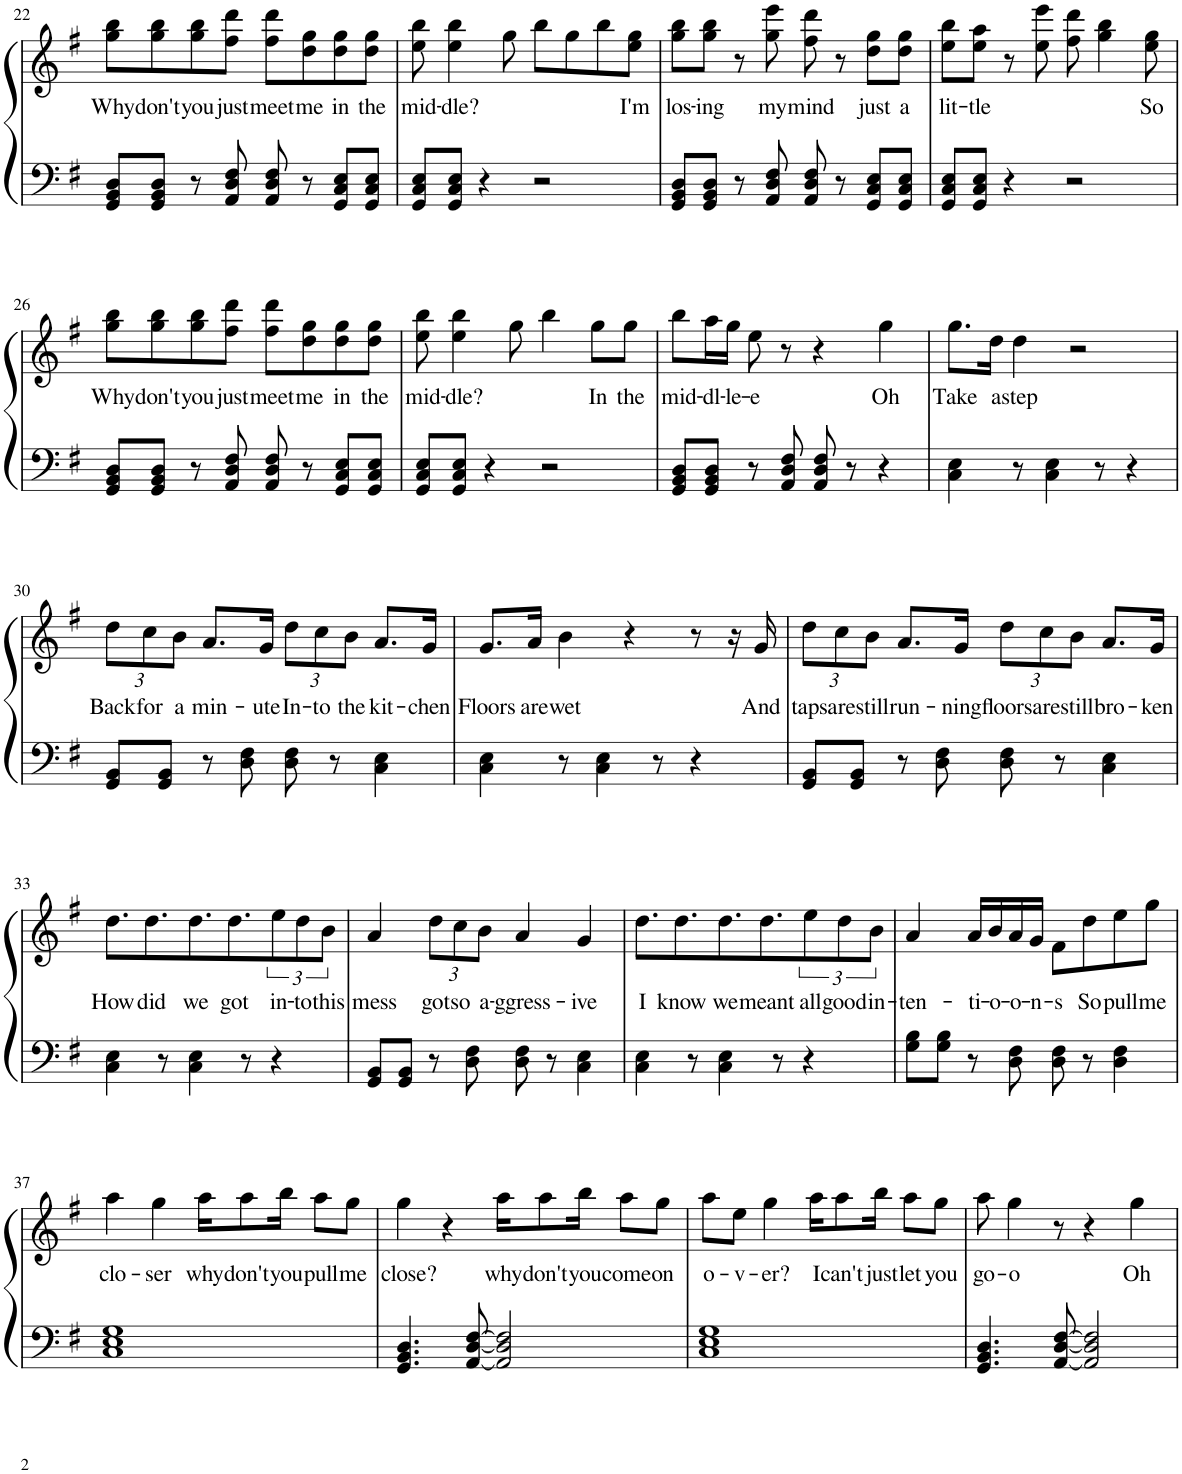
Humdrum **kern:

**kern	**kern	**text
*part1	*part1	*part1
*staff2	*staff1	*staff1
*I"Piano	*	*
*I'Pno.	*	*
!!LO:PB:g=z
*clefF4	*clefG2	*
*k[f#]	*k[f#]	*
*M4/4	*M4/4	*
=22	=22	=22
!	!	!LO:LY:b
8GG/ 8BB/ 8D/L	8gg\ 8bb\L	Why
!	!	!LO:LY:b
8GG/ 8BB/ 8D/J	8gg\ 8bb\	don't
!	!	!LO:LY:b
8r	8gg\ 8bb\	you
!	!	!LO:LY:b
8AA/ 8D/ 8F#/	8ff#\ 8ddd\J	just
!	!	!LO:LY:b
8AA/ 8D/ 8F#/	8ff#\ 8ddd\L	meet
!	!	!LO:LY:b
8r	8dd\ 8gg\	me
!	!	!LO:LY:b
8GG/ 8C/ 8E/L	8dd\ 8gg\	in
!	!	!LO:LY:b
8GG/ 8C/ 8E/J	8dd\ 8gg\J	the
=23	=23	=23
!	!	!LO:LY:b
8GG/ 8C/ 8E/L	8ee\ 8bb\	mid-
!	!	!LO:LY:b
8GG/ 8C/ 8E/J	4ee\ 4bb\	-dle?
4r	.	.
.	8gg\	.
2r	8bb\L	.
.	8gg\	.
.	8bb\	.
!	!	!LO:LY:b
.	8ee\ 8gg\J	I'm
=24	=24	=24
!	!	!LO:LY:b
8GG/ 8BB/ 8D/L	8gg\ 8bb\L	los-
!	!	!LO:LY:b
8GG/ 8BB/ 8D/J	8gg\ 8bb\J	-ing
8r	8r	.
!	!	!LO:LY:b
8AA/ 8D/ 8F#/	8gg\ 8eee\	my
!	!	!LO:LY:b
8AA/ 8D/ 8F#/	8ff#\ 8ddd\	mind
8r	8r	.
!	!	!LO:LY:b
8GG/ 8C/ 8E/L	8dd\ 8gg\L	just
!	!	!LO:LY:b
8GG/ 8C/ 8E/J	8dd\ 8gg\J	a
=25	=25	=25
!	!	!LO:LY:b
8GG/ 8C/ 8E/L	8ee\ 8bb\L	lit-
!	!	!LO:LY:b
8GG/ 8C/ 8E/J	8ee\ 8aa\J	-tle
4r	8r	.
.	8ee\ 8eee\	.
2r	8ff#\ 8ddd\	.
.	4gg\ 4bb\	.
!	!	!LO:LY:b
.	8ee\ 8gg\	So
!!LO:LB:g=z
=26	=26	=26
!	!	!LO:LY:b
8GG/ 8BB/ 8D/L	8gg\ 8bb\L	Why
!	!	!LO:LY:b
8GG/ 8BB/ 8D/J	8gg\ 8bb\	don't
!	!	!LO:LY:b
8r	8gg\ 8bb\	you
!	!	!LO:LY:b
8AA/ 8D/ 8F#/	8ff#\ 8ddd\J	just
!	!	!LO:LY:b
8AA/ 8D/ 8F#/	8ff#\ 8ddd\L	meet
!	!	!LO:LY:b
8r	8dd\ 8gg\	me
!	!	!LO:LY:b
8GG/ 8C/ 8E/L	8dd\ 8gg\	in
!	!	!LO:LY:b
8GG/ 8C/ 8E/J	8dd\ 8gg\J	the
=27	=27	=27
!	!	!LO:LY:b
8GG/ 8C/ 8E/L	8ee\ 8bb\	mid-
!	!	!LO:LY:b
8GG/ 8C/ 8E/J	4ee\ 4bb\	-dle?
4r	.	.
.	8gg\	.
2r	4bb\	.
!	!	!LO:LY:b
.	8gg\L	In
!	!	!LO:LY:b
.	8gg\J	the
=28	=28	=28
!	!	!LO:LY:b
8GG/ 8BB/ 8D/L	8bb\L	mid-
!	!	!LO:LY:b
8GG/ 8BB/ 8D/J	16aa\L	-dl-
!	!	!LO:LY:b
.	16gg\JJ	-le-
!	!	!LO:LY:b
8r	8ee\	-e
8AA/ 8D/ 8F#/	8r	.
8AA/ 8D/ 8F#/	4r	.
8r	.	.
!	!	!LO:LY:b
4r	4gg\	Oh
=29	=29	=29
!	!	!LO:LY:b
4C\ 4E\	8.gg\L	Take
!	!	!LO:LY:b
.	16dd\Jk	a
!	!	!LO:LY:b
8r	4dd\	step
4C\ 4E\	.	.
.	2r	.
8r	.	.
4r	.	.
!!LO:LB:g=z
=30	=30	=30
*	*Xbrackettup	*
!	!	!LO:LY:b
8GG/ 8BB/L	12dd\L	Back
!	!	!LO:LY:b
.	12cc\	for
8GG/ 8BB/J	.	.
!	!	!LO:LY:b
.	12b\J	a
!	!	!LO:LY:b
8r	8.a/L	min-
8D\ 8F#\	.	.
!	!	!LO:LY:b
.	16g/Jk	-ute
!	!	!LO:LY:b
8D\ 8F#\	12dd\L	In-
!	!	!LO:LY:b
.	12cc\	-to
8r	.	.
!	!	!LO:LY:b
.	12b\J	the
!	!	!LO:LY:b
4C\ 4E\	8.a/L	kit-
!	!	!LO:LY:b
.	16g/Jk	-chen
=31	=31	=31
!	!	!LO:LY:b
4C\ 4E\	8.g/L	Floors
!	!	!LO:LY:b
.	16a/Jk	are
!	!	!LO:LY:b
8r	4b\	wet
4C\ 4E\	.	.
.	4r	.
8r	.	.
4r	8r	.
.	16r	.
!	!	!LO:LY:b
.	16g/	And
=32	=32	=32
!	!	!LO:LY:b
8GG/ 8BB/L	12dd\L	taps
!	!	!LO:LY:b
.	12cc\	are
8GG/ 8BB/J	.	.
!	!	!LO:LY:b
.	12b\J	still
!	!	!LO:LY:b
8r	8.a/L	run-
8D\ 8F#\	.	.
!	!	!LO:LY:b
.	16g/Jk	-ning
!	!	!LO:LY:b
8D\ 8F#\	12dd\L	floors
!	!	!LO:LY:b
.	12cc\	are
8r	.	.
!	!	!LO:LY:b
.	12b\J	still
!	!	!LO:LY:b
4C\ 4E\	8.a/L	bro-
!	!	!LO:LY:b
.	16g/Jk	-ken
!!LO:LB:g=z
=33	=33	=33
!	!	!LO:LY:b
4C\ 4E\	8.dd\L	How
!	!	!LO:LY:b
.	8.dd\	did
8r	.	.
!	!	!LO:LY:b
4C\ 4E\	8.dd\	we
!	!	!LO:LY:b
.	8.dd\	got
8r	.	.
*	*brackettup	*
!	!	!LO:LY:b
4r	12ee\	in-
!	!	!LO:LY:b
.	12dd\	-to
!	!	!LO:LY:b
.	12b\J	this
=34	=34	=34
!	!	!LO:LY:b
8GG/ 8BB/L	4a/	mess
8GG/ 8BB/J	.	.
*	*Xbrackettup	*
!	!	!LO:LY:b
8r	12dd\L	got
!	!	!LO:LY:b
.	12cc\	so
8D\ 8F#\	.	.
!	!	!LO:LY:b
.	12b\J	a-
!	!	!LO:LY:b
8D\ 8F#\	4a/	-ggress-
8r	.	.
!	!	!LO:LY:b
4C\ 4E\	4g/	-ive
=35	=35	=35
!	!	!LO:LY:b
4C\ 4E\	8.dd\L	I
!	!	!LO:LY:b
.	8.dd\	know
8r	.	.
!	!	!LO:LY:b
4C\ 4E\	8.dd\	we
!	!	!LO:LY:b
.	8.dd\	meant
8r	.	.
*	*brackettup	*
!	!	!LO:LY:b
4r	12ee\	all
!	!	!LO:LY:b
.	12dd\	good
!	!	!LO:LY:b
.	12b\J	in-
=36	=36	=36
!	!	!LO:LY:b
8G\ 8B\L	4a/	-ten-
8G\ 8B\J	.	.
!	!	!LO:LY:b
8r	16a/LL	-ti-
!	!	!LO:LY:b
.	16b/	-o-
!	!	!LO:LY:b
8D\ 8F#\	16a/	-o-
!	!	!LO:LY:b
.	16g/JJ	-n-
!	!	!LO:LY:b
8D\ 8F#\	8f#\L	-s
!	!	!LO:LY:b
8r	8dd\	So
!	!	!LO:LY:b
4D\ 4F#\	8ee\	pull
!	!	!LO:LY:b
.	8gg\J	me
!!LO:LB:g=z
=37	=37	=37
!	!	!LO:LY:b
1C 1E 1G	4aa\	clo-
!	!	!LO:LY:b
.	4gg\	-ser
!	!	!LO:LY:b
.	16aa\KL	why
!	!	!LO:LY:b
.	8aa\	don't
!	!	!LO:LY:b
.	16bb\Jk	you
!	!	!LO:LY:b
.	8aa\L	pull
!	!	!LO:LY:b
.	8gg\J	me
=38	=38	=38
!	!	!LO:LY:b
4.GG/ 4.BB/ 4.D/	4gg\	close?
.	4r	.
[8AA/ [8D/ [8F#/	.	.
!	!	!LO:LY:b
2AA/] 2D/] 2F#/]	16aa\KL	why
!	!	!LO:LY:b
.	8aa\	don't
!	!	!LO:LY:b
.	16bb\Jk	you
!	!	!LO:LY:b
.	8aa\L	come
!	!	!LO:LY:b
.	8gg\J	on
=39	=39	=39
!	!	!LO:LY:b
1C 1E 1G	8aa\L	o-
!	!	!LO:LY:b
.	8ee\J	-v-
!	!	!LO:LY:b
.	4gg\	-er?
!	!	!LO:LY:b
.	16aa\KL	I
!	!	!LO:LY:b
.	8aa\	can't
!	!	!LO:LY:b
.	16bb\Jk	just
!	!	!LO:LY:b
.	8aa\L	let
!	!	!LO:LY:b
.	8gg\J	you
=40	=40	=40
!	!	!LO:LY:b
4.GG/ 4.BB/ 4.D/	8aa\	go-
!	!	!LO:LY:b
.	4gg\	-o
[8AA/ [8D/ [8F#/	8r	.
2AA/] 2D/] 2F#/]	4r	.
!	!	!LO:LY:b
.	4gg\	Oh
=	=	=
*-	*-	*-
